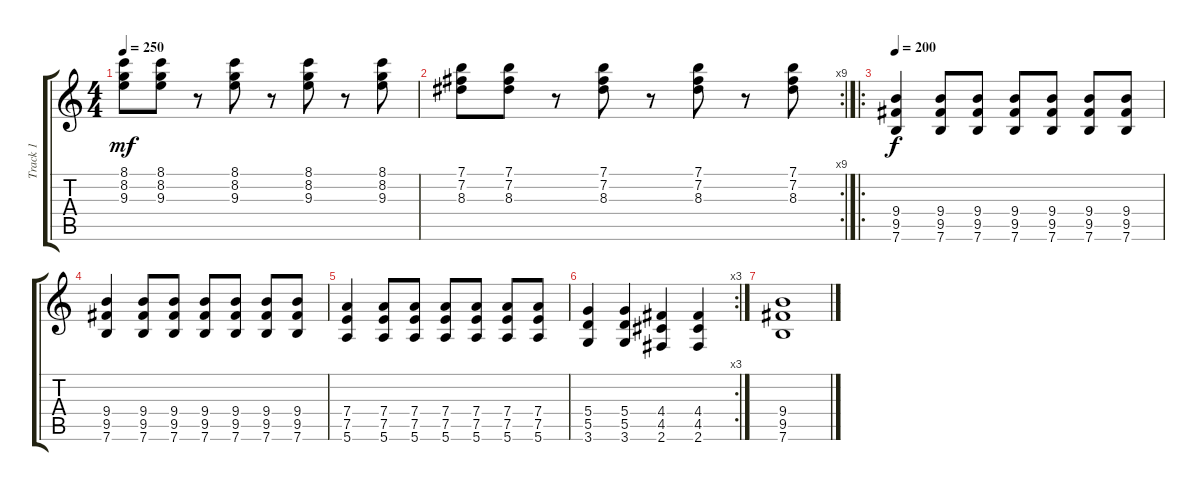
\track ("Track 1" "Track 1") {instrument electricguitarclean}
\staff {score tabs}
\tuning (E4 B3 G3 D3 A2 E2) {hide}
\ts (4 4)
\tempo 250
\clef g2
\ks c
(8.1 8.2 9.3).8{dy mf} (8.1 8.2 9.3).8 r.8 (8.1 8.2 9.3).8 r.8 (8.1 8.2 9.3).8 r.8 (8.1 8.2 9.3).8 |
\rc 9
(7.1 7.2 8.3).8 (7.1 7.2 8.3).8 r.8 (7.1 7.2 8.3).8 r.8 (7.1 7.2 8.3).8 r.8 (7.1 7.2 8.3).8 |
\ro
\tempo 200
(9.4 9.5 7.6).4{dy f instrument distortionguitar} (9.4 9.5 7.6).8 (9.4 9.5 7.6).8 (9.4 9.5 7.6).8 (9.4 9.5 7.6).8 (9.4 9.5 7.6).8 (9.4 9.5 7.6).8 |
(9.4 9.5 7.6).4 (9.4 9.5 7.6).8 (9.4 9.5 7.6).8 (9.4 9.5 7.6).8 (9.4 9.5 7.6).8 (9.4 9.5 7.6).8 (9.4 9.5 7.6).8 |
(7.4 7.5 5.6).4 (7.4 7.5 5.6).8 (7.4 7.5 5.6).8 (7.4 7.5 5.6).8 (7.4 7.5 5.6).8 (7.4 7.5 5.6).8 (7.4 7.5 5.6).8 |
\rc 3
(5.4 5.5 3.6).4 (5.4 5.5 3.6).4 (4.4 4.5 2.6).4 (4.4 4.5 2.6).4 |
(9.4 9.5 7.6).1
